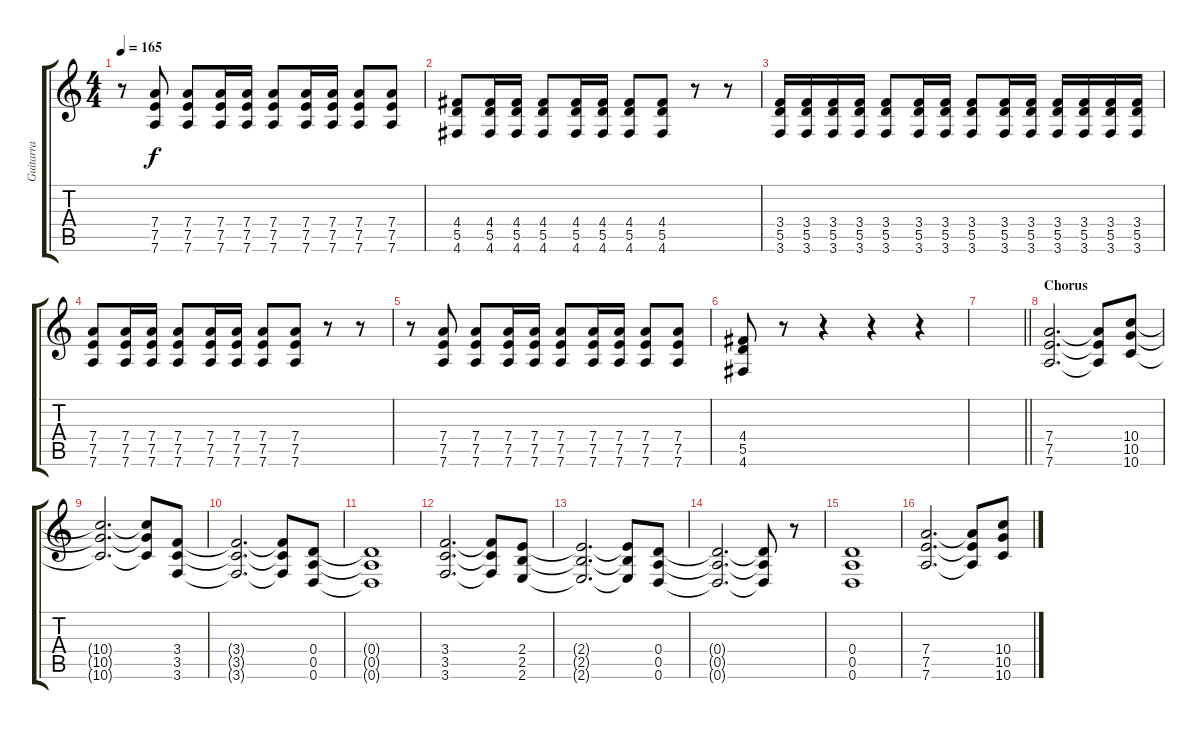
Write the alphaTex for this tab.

\track ("Guitarra" "Guitarra") {instrument overdrivenguitar}
\staff {score tabs}
\tuning (E4 B3 G3 D3 A2 D2) {hide}
\ts (4 4)
\tempo 165
\clef g2
\ks c
r.8{dy f} (7.4 7.5 7.6).8 (7.4 7.5 7.6).8 (7.4 7.5 7.6).16 (7.4 7.5 7.6).16 (7.4 7.5 7.6).8 (7.4 7.5 7.6).16 (7.4 7.5 7.6).16 (7.4 7.5 7.6).8 (7.4 7.5 7.6).8 |
(4.4 5.5 4.6).8 (4.4 5.5 4.6).16 (4.4 5.5 4.6).16 (4.4 5.5 4.6).8 (4.4 5.5 4.6).16 (4.4 5.5 4.6).16 (4.4 5.5 4.6).8 (4.4 5.5 4.6).8 r.8 r.8 |
(3.4 5.5 3.6).16 (3.4 5.5 3.6).16 (3.4 5.5 3.6).16 (3.4 5.5 3.6).16 (3.4 5.5 3.6).8 (3.4 5.5 3.6).16 (3.4 5.5 3.6).16 (3.4 5.5 3.6).8 (3.4 5.5 3.6).16 (3.4 5.5 3.6).16 (3.4 5.5 3.6).16 (3.4 5.5 3.6).16 (3.4 5.5 3.6).16 (3.4 5.5 3.6).16 |
(7.4 7.5 7.6).8 (7.4 7.5 7.6).16 (7.4 7.5 7.6).16 (7.4 7.5 7.6).8 (7.4 7.5 7.6).16 (7.4 7.5 7.6).16 (7.4 7.5 7.6).8 (7.4 7.5 7.6).8 r.8 r.8 |
r.8 (7.4 7.5 7.6).8 (7.4 7.5 7.6).8 (7.4 7.5 7.6).16 (7.4 7.5 7.6).16 (7.4 7.5 7.6).8 (7.4 7.5 7.6).16 (7.4 7.5 7.6).16 (7.4 7.5 7.6).8 (7.4 7.5 7.6).8 |
(4.4 5.5 4.6).8 r.8 r.4 r.4 r.4 |
\barLineRight lightlight
|
\section ("" "Chorus")
(7.4 7.5 7.6).2{d} (7.4{t} 7.5{t} 7.6{t}).8 (10.4 10.5 10.6).8 |
(10.4{t} 10.5{t} 10.6{t}).2{d} (10.4{t} 10.5{t} 10.6{t}).8 (3.4 3.5 3.6).8 |
(3.4{t} 3.5{t} 3.6{t}).2{d} (3.4{t} 3.5{t} 3.6{t}).8 (0.4 0.5 0.6).8 |
(0.4{t} 0.5{t} 0.6{t}).1 |
(3.4 3.5 3.6).2{d} (3.4{t} 3.5{t} 3.6{t}).8 (2.4 2.5 2.6).8 |
(2.4{t} 2.5{t} 2.6{t}).2{d} (2.4{t} 2.5{t} 2.6{t}).8 (0.4 0.5 0.6).8 |
(0.4{t} 0.5{t} 0.6{t}).2{d} (0.4{t} 0.5{t} 0.6{t}).8 r.8 |
(0.4 0.5 0.6).1 |
(7.4 7.5 7.6).2{d} (7.4{t} 7.5{t} 7.6{t}).8 (10.4 10.5 10.6).8
